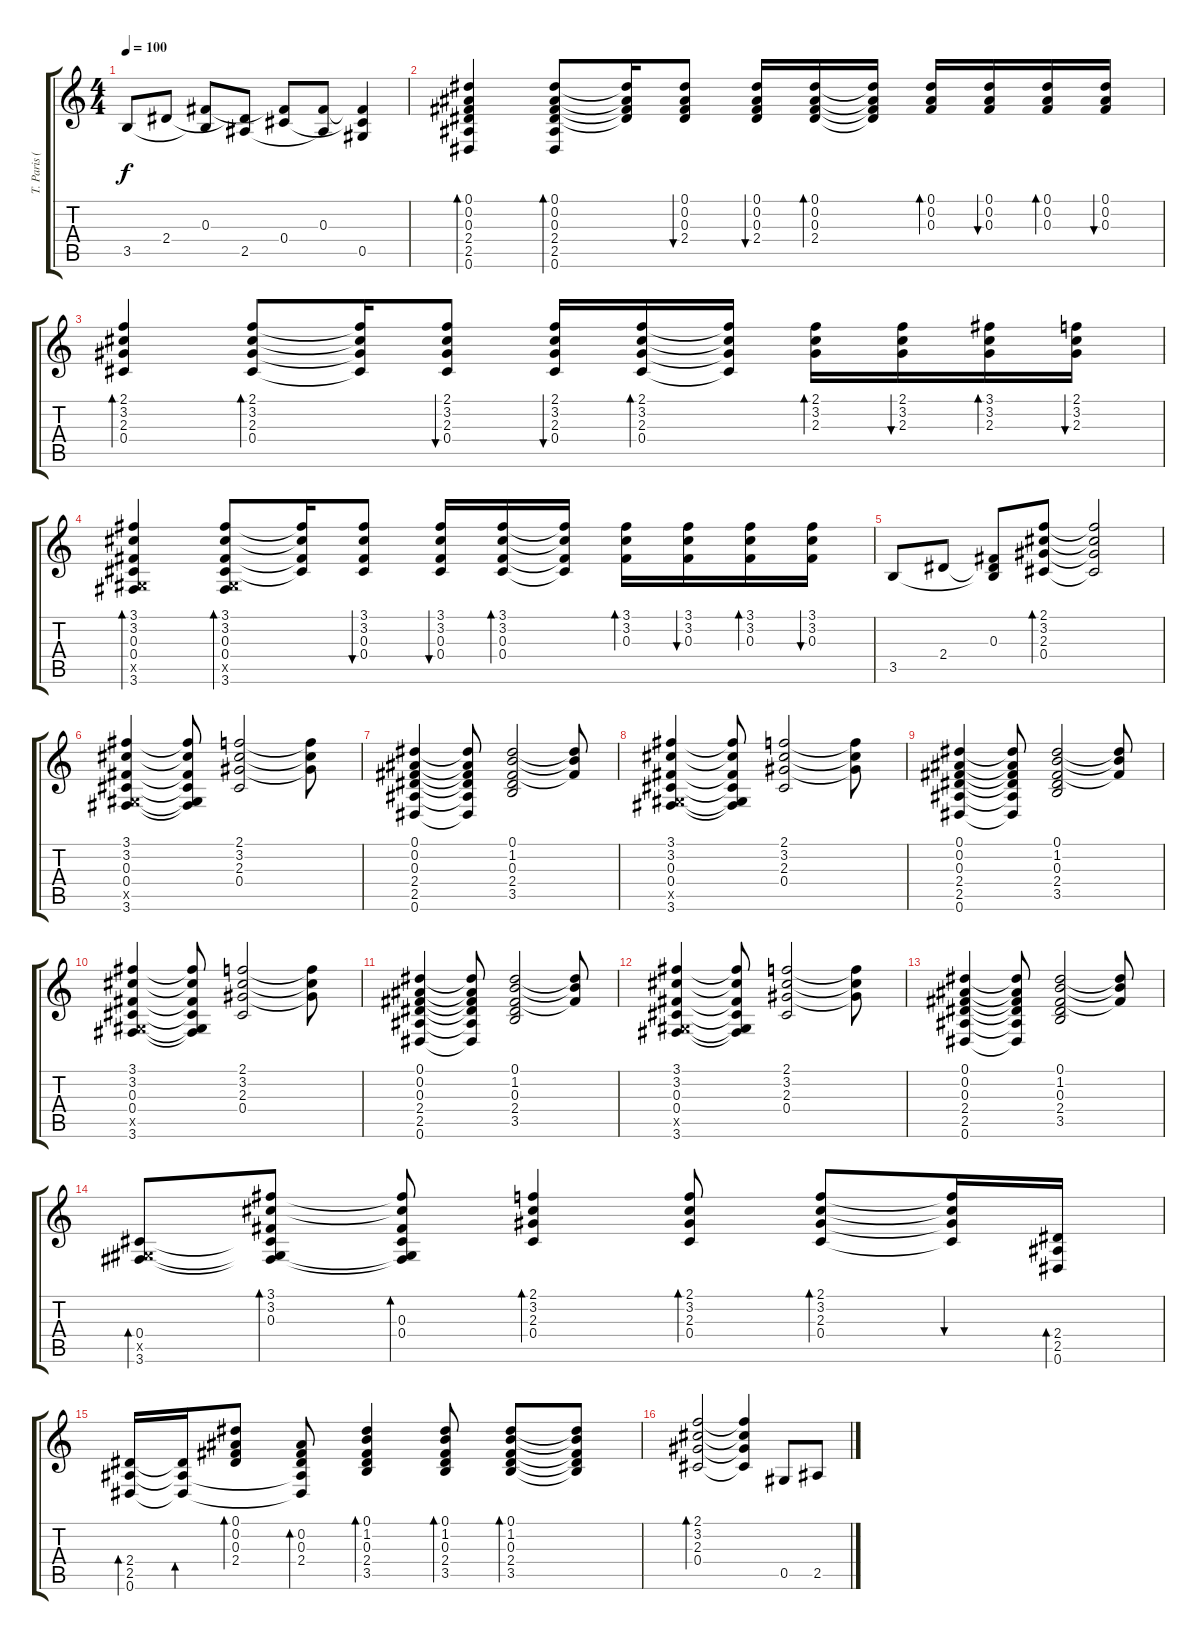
\track ("T. Paris (acoustic)" "T. Paris (") {instrument acousticguitarsteel}
\staff {score tabs}
\tuning (Eb4 Bb3 Gb3 Db3 Ab2 Eb2) {hide}
\ts (4 4)
\tempo 100
\clef g2
\ks c
3.5.8{dy f} 2.4.8 (0.3 3.5{t}).8 (2.4{t} 2.5).8 (0.3{t} 0.4).8 (0.3 2.5{t}).8 (0.3{t} 0.4{t} 0.5).4 |
(0.1 0.2 0.3 2.4 2.5 0.6).4{bd 60} (0.1 0.2 0.3 2.4 2.5 0.6).8{bd 60} (0.1{t} 0.2{t} 0.3{t} 2.4{t}).16 (0.1 0.2 0.3 2.4).8{bu 60} (0.1 0.2 0.3 2.4).16{bu 60} (0.1 0.2 0.3 2.4).16{bd 60} (0.1{t} 0.2{t} 0.3{t} 2.4{t}).16 (0.1 0.2 0.3).16{bd 60} (0.1 0.2 0.3).16{bu 60} (0.1 0.2 0.3).16{bd 60} (0.1 0.2 0.3).16{bu 60} |
(2.1 3.2 2.3 0.4).4{bd 60} (2.1 3.2 2.3 0.4).8{bd 60} (2.1{t} 3.2{t} 2.3{t} 0.4{t}).16 (2.1 3.2 2.3 0.4).8{bu 60} (2.1 3.2 2.3 0.4).16{bu 60} (2.1 3.2 2.3 0.4).16{bd 60} (2.1{t} 3.2{t} 2.3{t} 0.4{t}).16 (2.1 3.2 2.3).16{bd 60} (2.1 3.2 2.3).16{bu 60} (3.1 3.2 2.3).16{bd 60} (2.1 3.2 2.3).16{bu 60} |
(3.1 3.2 0.3 0.4 0.5{x} 3.6).4{bd 60} (3.1 3.2 0.3 0.4 0.5{x} 3.6).8{bd 60} (3.1{t} 3.2{t} 0.3{t} 0.4{t}).16 (3.1 3.2 0.3 0.4).8{bu 60} (3.1 3.2 0.3 0.4).16{bu 60} (3.1 3.2 0.3 0.4).16{bd 60} (3.1{t} 3.2{t} 0.3{t} 0.4{t}).16 (3.1 3.2 0.3).16{bd 60} (3.1 3.2 0.3).16{bu 60} (3.1 3.2 0.3).16{bd 60} (3.1 3.2 0.3).16{bu 60} |
3.5.8 2.4.8 (0.3 2.4{t} 3.5{t}).8 (2.1 3.2 2.3 0.4).8{bd 60} (2.1{t} 3.2{t} 2.3{t} 0.4{t}).2 |
(3.1 3.2 0.3 0.4 0.5{x} 3.6).4 (3.1{t} 3.2{t} 0.3{t} 0.4{t} 0.5{t} 3.6{t}).8 (2.1 3.2 2.3 0.4).2 (2.1{t} 3.2{t} 2.3{t}).8 |
(0.1 0.2 0.3 2.4 2.5 0.6).4 (0.1{t} 0.2{t} 0.3{t} 2.4{t} 2.5{t} 0.6{t}).8 (0.1 1.2 0.3 2.4 3.5).2 (0.1{t} 1.2{t} 0.3{t}).8 |
(3.1 3.2 0.3 0.4 0.5{x} 3.6).4 (3.1{t} 3.2{t} 0.3{t} 0.4{t} 0.5{t} 3.6{t}).8 (2.1 3.2 2.3 0.4).2 (2.1{t} 3.2{t} 2.3{t}).8 |
(0.1 0.2 0.3 2.4 2.5 0.6).4 (0.1{t} 0.2{t} 0.3{t} 2.4{t} 2.5{t} 0.6{t}).8 (0.1 1.2 0.3 2.4 3.5).2 (0.1{t} 1.2{t} 0.3{t}).8 |
(3.1 3.2 0.3 0.4 0.5{x} 3.6).4 (3.1{t} 3.2{t} 0.3{t} 0.4{t} 0.5{t} 3.6{t}).8 (2.1 3.2 2.3 0.4).2 (2.1{t} 3.2{t} 2.3{t}).8 |
(0.1 0.2 0.3 2.4 2.5 0.6).4 (0.1{t} 0.2{t} 0.3{t} 2.4{t} 2.5{t} 0.6{t}).8 (0.1 1.2 0.3 2.4 3.5).2 (0.1{t} 1.2{t} 0.3{t}).8 |
(3.1 3.2 0.3 0.4 0.5{x} 3.6).4 (3.1{t} 3.2{t} 0.3{t} 0.4{t} 0.5{t} 3.6{t}).8 (2.1 3.2 2.3 0.4).2 (2.1{t} 3.2{t} 2.3{t}).8 |
(0.1 0.2 0.3 2.4 2.5 0.6).4 (0.1{t} 0.2{t} 0.3{t} 2.4{t} 2.5{t} 0.6{t}).8 (0.1 1.2 0.3 2.4 3.5).2 (0.1{t} 1.2{t} 0.3{t}).8 |
(0.4 0.5{x} 3.6).8{bd 60} (3.1 3.2 0.3 0.4{t} 0.5{t} 3.6{t}).8{bd 60} (3.1{t} 3.2{t} 0.3 0.4 0.5{t} 3.6{t}).8{bd 60} (2.1 3.2 2.3 0.4).4{bd 60} (2.1 3.2 2.3 0.4).8{bd 60} (2.1 3.2 2.3 0.4).8{bd 60} (2.1{t} 3.2{t} 2.3{t} 0.4{t}).16{bu 60} (2.4 2.5 0.6).16{bd 60} |
(2.4 2.5 0.6).16{bd 60} (2.4{t} 2.5{t} 0.6{t}).16{bd 60} (0.1 0.2 0.3 2.4).8{bd 60} (0.2 0.3 2.4 2.5{t} 0.6{t}).8{bd 60} (0.1 1.2 0.3 2.4 3.5).4{bd 60} (0.1 1.2 0.3 2.4 3.5).8{bd 60} (0.1 1.2 0.3 2.4 3.5).8{bd 60} (0.1{t} 1.2{t} 0.3{t} 2.4{t} 3.5{t}).8 |
(2.1 3.2 2.3 0.4).2{bd 60} (2.1{t} 3.2{t} 2.3{t} 0.4{t}).4 0.5.8 2.5.8
